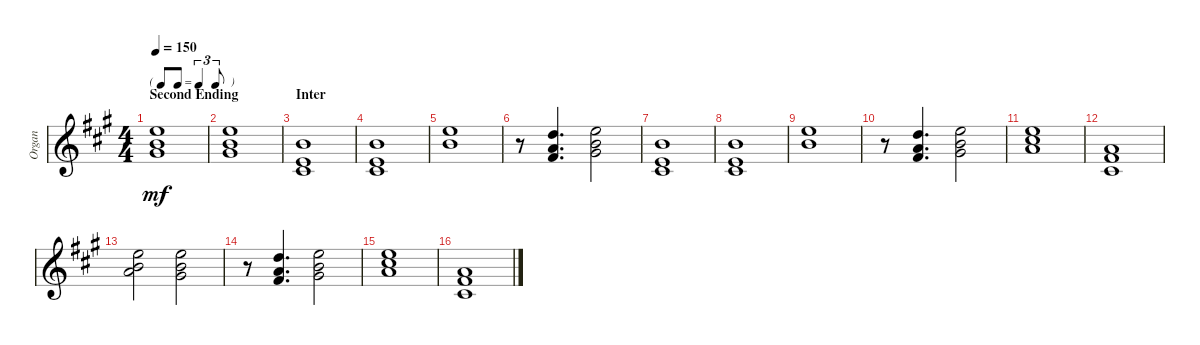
\track ("Organ" "Organ") {instrument drawbarorgan}
\staff {score}
\tuning (E4 B3 G3 D3 A2 E2 B1) {hide}
\ts (4 4)
\tf triplet8th
\section ("" "Second Ending")
\tempo 150
\clef g2
\ks a
(4.1 12.2 21.3).1{dy mf} |
(12.1 12.2 13.3).1 |
\section ("" "Inter")
(7.1 5.2 6.3).1 |
(0.1 2.2 16.3).1 |
(7.1 17.2).1 |
r.8 (10.1 10.2 11.3).4{d} (4.1 12.2 21.3).2 |
(7.1 5.2 6.3).1 |
(0.1 2.2 16.3).1 |
(7.1 17.2).1 |
r.8 (10.1 10.2 11.3).4{d} (4.1 12.2 21.3).2 |
\section ("" "")
(12.1 14.2 14.3).1 |
(5.1 2.2 11.3).1 |
(12.1 12.2 14.3).2 (4.1 12.2 21.3).2 |
r.8 (10.1 10.2 11.3).4{d} (4.1 12.2 21.3).2 |
(12.1 14.2 14.3).1 |
(5.1 7.2 6.3).1
